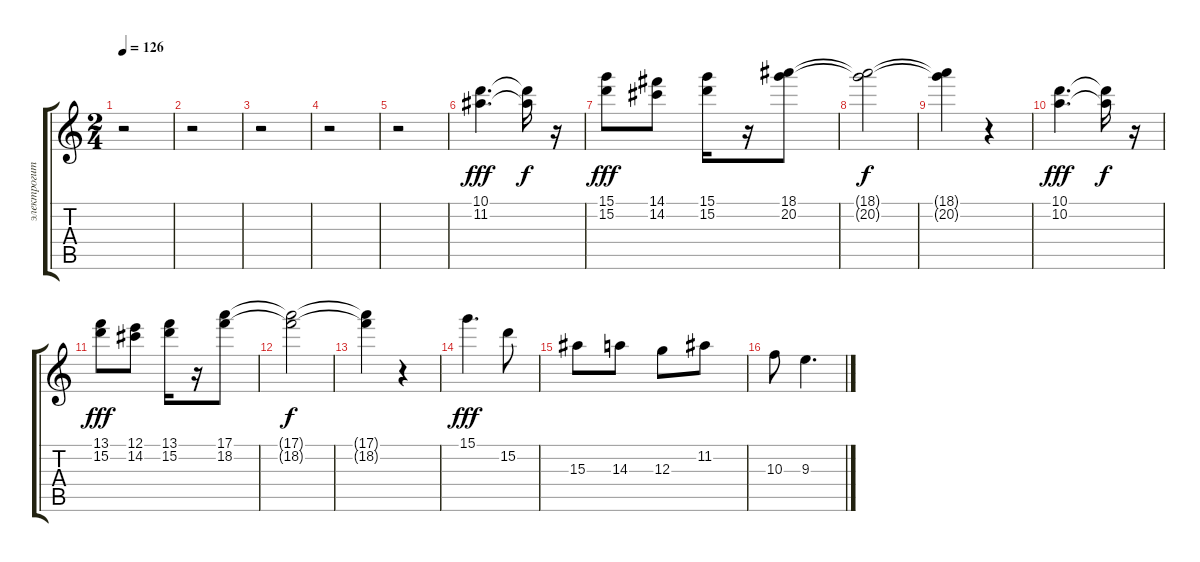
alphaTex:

\track ("электрогитара 2" "электрогит") {instrument overdrivenguitar}
\staff {score tabs}
\tuning (E4 B3 G3 D3 A2 E2) {hide}
\ts (2 4)
\tempo 126
\clef g2
\ks c
r.2{dy fff} |
r.2 |
r.2 |
r.2 |
r.2 |
(10.1 11.2).4{d} (10.1{t} 11.2{t}).16{dy f} r.16 |
(15.1 15.2).8{dy fff} (14.1 14.2).8 (15.1 15.2).16 r.16 (18.1 20.2).8 |
(18.1{t} 20.2{t}).2{dy f} |
(18.1{t} 20.2{t}).4 r.4 |
(10.1 10.2).4{d dy fff} (10.1{t} 10.2{t}).16{dy f} r.16 |
(13.1 15.2).8{dy fff} (12.1 14.2).8 (13.1 15.2).16 r.16 (17.1 18.2).8 |
(17.1{t} 18.2{t}).2{dy f} |
(17.1{t} 18.2{t}).4 r.4 |
15.1.4{d dy fff} 15.2.8 |
15.3.8 14.3.8 12.3.8 11.2.8 |
10.3.8 9.3.4{d}
